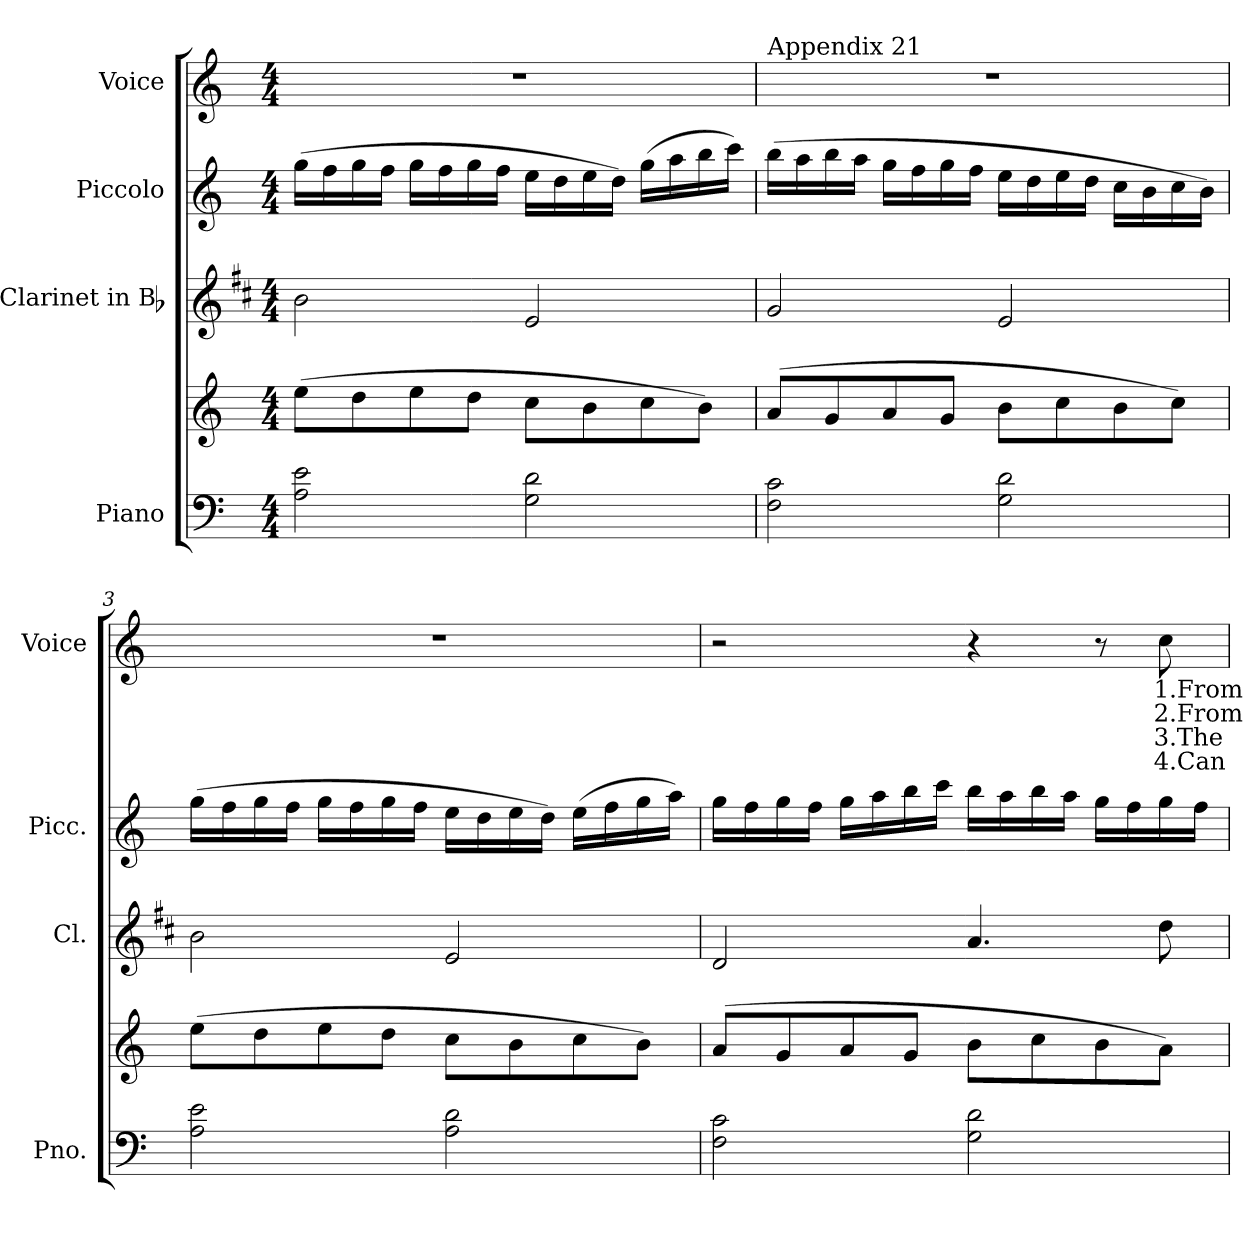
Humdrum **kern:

**kern	**kern	**kern	**kern	**kern	**text	**text	**text	**text
*part4	*part4	*part3	*part2	*part1	*part1	*part1	*part1	*part1
*staff5	*staff4	*staff3	*staff2	*staff1	*staff1	*staff1	*staff1	*staff1
*I"Piano	*	*I"Clarinet in Bb	*I"Piccolo	*I"Voice	*	*	*	*
*I'Pno.	*	*I'Cl.	*I'Picc.	*I'Voice	*	*	*	*
!!LO:PB:g=z
*clefF4	*clefG2	*clefG2	*clefG2	*clefG2	*	*	*	*
*	*	*ITrd1c2	*ITrd-7c-12	*	*	*	*	*
*k[]	*k[]	*k[]	*k[]	*k[]	*	*	*	*
*C:	*C:	*C:	*C:	*C:	*	*	*	*
*M4/4	*M4/4	*M4/4	*M4/4	*M4/4	*	*	*	*
*MM100	*MM100	*MM100	*MM100	*MM100	*	*	*	*
=1	=1	=1	=1	=1	=1	=1	=1	=1
2Ai\ 2ei	(8eei\L	2ai\	(16gggi\LL	1r	.	.	.	.
.	.	.	16fffi\	.	.	.	.	.
.	8ddi\	.	16gggi\	.	.	.	.	.
.	.	.	16fffi\JJ	.	.	.	.	.
.	8eei\	.	16gggi\LL	.	.	.	.	.
.	.	.	16fffi\	.	.	.	.	.
.	8ddi\J	.	16gggi\	.	.	.	.	.
.	.	.	16fffi\JJ	.	.	.	.	.
2Gi\ 2di	8cci\L	2di/	16eeei\LL	.	.	.	.	.
.	.	.	16dddi\	.	.	.	.	.
.	8bi\	.	16eeei\	.	.	.	.	.
.	.	.	16dddi\JJ)	.	.	.	.	.
.	8cci\	.	(16gggi\LL	.	.	.	.	.
.	.	.	16aaai\	.	.	.	.	.
.	8bi\J)	.	16bbbi\	.	.	.	.	.
.	.	.	16cccci\JJ)	.	.	.	.	.
=2	=2	=2	=2	=2	=2	=2	=2	=2
!	!	!	!	!LO:TX:a:t=Appendix 21	!	!	!	!
2Fi\ 2ci	(8ai/L	2fi/	(16bbbi\LL	1r	.	.	.	.
.	.	.	16aaai\	.	.	.	.	.
.	8gi/	.	16bbbi\	.	.	.	.	.
.	.	.	16aaai\JJ	.	.	.	.	.
.	8ai/	.	16gggi\LL	.	.	.	.	.
.	.	.	16fffi\	.	.	.	.	.
.	8gi/J	.	16gggi\	.	.	.	.	.
.	.	.	16fffi\JJ	.	.	.	.	.
2Gi\ 2di	8bi\L	2di/	16eeei\LL	.	.	.	.	.
.	.	.	16dddi\	.	.	.	.	.
.	8cci\	.	16eeei\	.	.	.	.	.
.	.	.	16dddi\JJ	.	.	.	.	.
.	8bi\	.	16ccci\LL	.	.	.	.	.
.	.	.	16bbi\	.	.	.	.	.
.	8cci\J)	.	16ccci\	.	.	.	.	.
.	.	.	16bbi\JJ)	.	.	.	.	.
=3	=3	=3	=3	=3	=3	=3	=3	=3
2Ai\ 2ei	(8eei\L	2ai\	(16gggi\LL	1r	.	.	.	.
.	.	.	16fffi\	.	.	.	.	.
.	8ddi\	.	16gggi\	.	.	.	.	.
.	.	.	16fffi\JJ	.	.	.	.	.
.	8eei\	.	16gggi\LL	.	.	.	.	.
.	.	.	16fffi\	.	.	.	.	.
.	8ddi\J	.	16gggi\	.	.	.	.	.
.	.	.	16fffi\JJ	.	.	.	.	.
2Ai\ 2di	8cci\L	2di/	16eeei\LL	.	.	.	.	.
.	.	.	16dddi\	.	.	.	.	.
.	8bi\	.	16eeei\	.	.	.	.	.
.	.	.	16dddi\JJ)	.	.	.	.	.
.	8cci\	.	(16eeei\LL	.	.	.	.	.
.	.	.	16fffi\	.	.	.	.	.
.	8bi\J)	.	16gggi\	.	.	.	.	.
.	.	.	16aaai\JJ)	.	.	.	.	.
!!LO:LB:g=z
=4	=4	=4	=4	=4	=4	=4	=4	=4
2Fi\ 2ci	(8ai/L	2ci/	16gggi\LL	2r	.	.	.	.
.	.	.	16fffi\	.	.	.	.	.
.	8gi/	.	16gggi\	.	.	.	.	.
.	.	.	16fffi\JJ	.	.	.	.	.
.	8ai/	.	16gggi\LL	.	.	.	.	.
.	.	.	16aaai\	.	.	.	.	.
.	8gi/J	.	16bbbi\	.	.	.	.	.
.	.	.	16cccci\JJ	.	.	.	.	.
2Gi\ 2di	8bi\L	4.gi/	16bbbi\LL	4r	.	.	.	.
.	.	.	16aaai\	.	.	.	.	.
.	8cci\	.	16bbbi\	.	.	.	.	.
.	.	.	16aaai\JJ	.	.	.	.	.
.	8bi\	.	16gggi\LL	8r	.	.	.	.
.	.	.	16fffi\	.	.	.	.	.
!	!	!	!	!	!LO:LY:b:color=#000000	!LO:LY:b:color=#000000	!LO:LY:b:color=#000000	!LO:LY:b:color=#000000
.	8ai\J)	8cci\	16gggi\	8cci\	1.From	2.From	3.The	4.Can-
.	.	.	16fffi\JJ	.	.	.	.	.
=	=	=	=	=	=	=	=	=
*-	*-	*-	*-	*-	*-	*-	*-	*-
